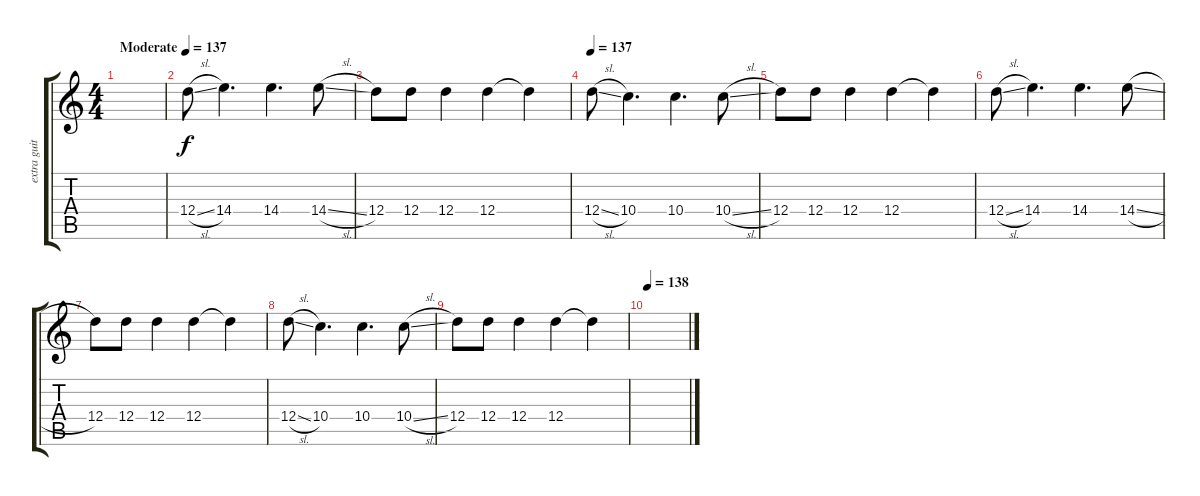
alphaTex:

\track ("extra guitar" "extra guit") {instrument acousticguitarsteel}
\staff {score tabs}
\tuning (E4 B3 G3 D3 A2 E2) {hide}
\ts (4 4)
\tempo (137 "Moderate")
\tempo 140
\tempo (137 "Moderate")
\clef g2
\ks c
|
12.4{sl}.8{volume 9 instrument distortionguitar} 14.4.4{d} 14.4.4{d} 14.4{sl}.8 |
12.4.8 12.4.8 12.4.4 12.4.4 12.4{t}.4 |
\tempo 137
12.4{sl}.8 10.4.4{d} 10.4.4{d} 10.4{sl}.8 |
12.4.8 12.4.8 12.4.4 12.4.4 12.4{t}.4 |
12.4{sl}.8 14.4.4{d} 14.4.4{d} 14.4{sl}.8 |
12.4.8 12.4.8 12.4.4 12.4.4 12.4{t}.4 |
12.4{sl}.8 10.4.4{d} 10.4.4{d} 10.4{sl}.8 |
12.4.8 12.4.8 12.4.4 12.4.4 12.4{t}.4 |
\tempo 138
